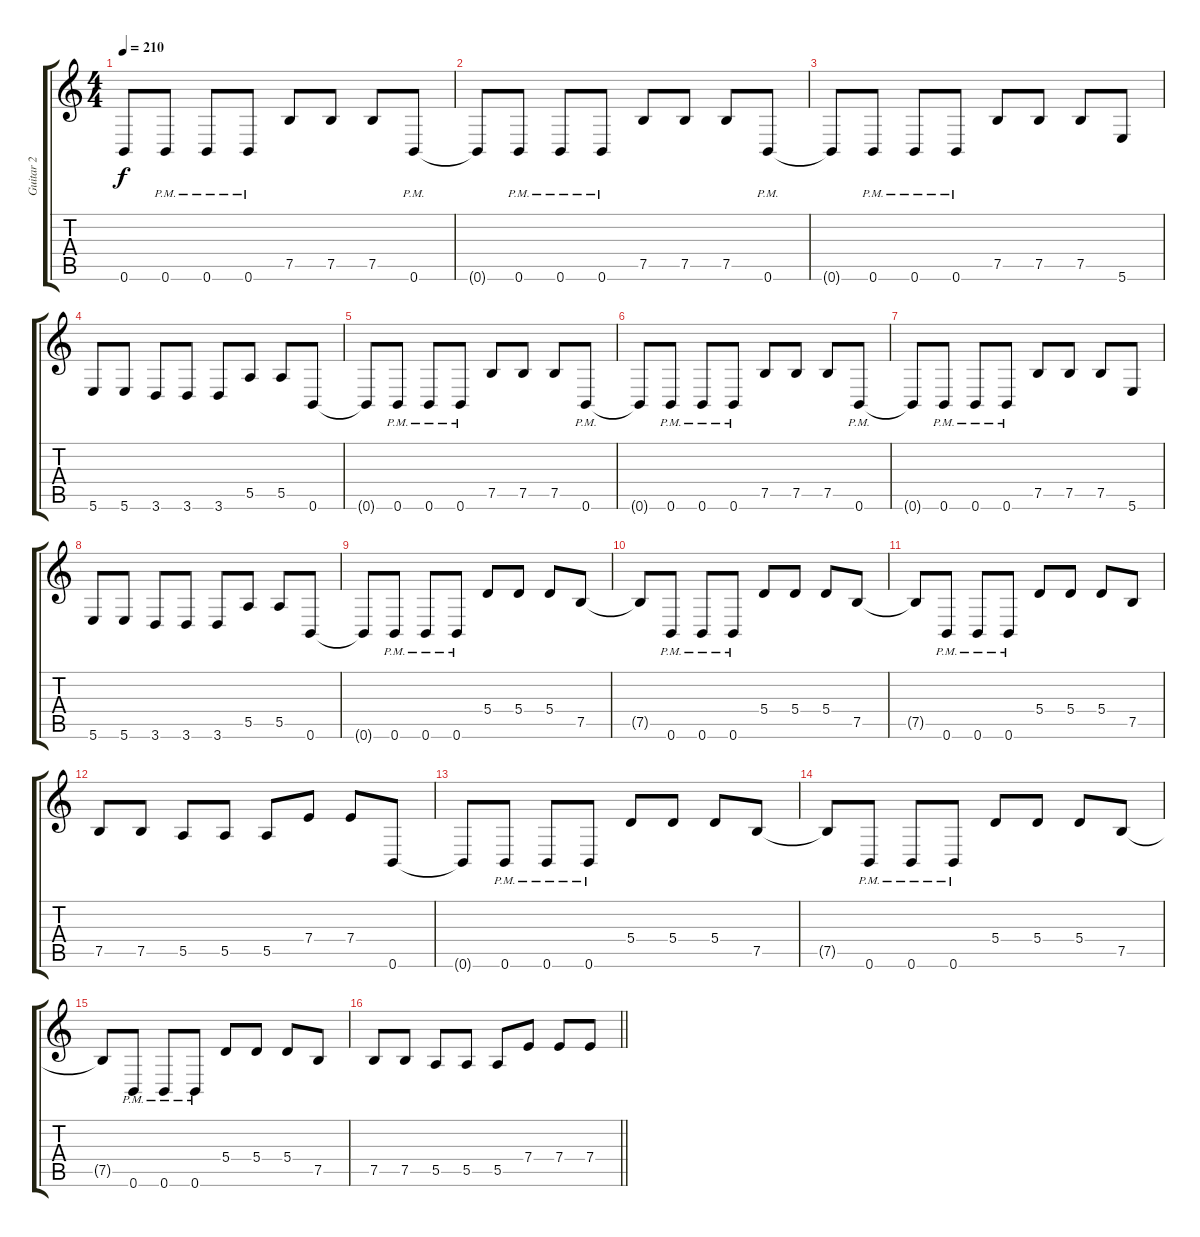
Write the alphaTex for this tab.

\track ("Guitar 2" "Guitar 2") {instrument distortionguitar}
\staff {score tabs}
\tuning (B3 Gb3 D3 A2 E2 B1) {hide}
\ts (4 4)
\tempo 210
\clef g2
\ks c
0.6{t}.8{dy f} 0.6{pm}.8 0.6{pm}.8 0.6{pm}.8 7.5.8 7.5.8 7.5.8 0.6{pm}.8 |
0.6{t}.8 0.6{pm}.8 0.6{pm}.8 0.6{pm}.8 7.5.8 7.5.8 7.5.8 0.6{pm}.8 |
0.6{t}.8 0.6{pm}.8 0.6{pm}.8 0.6{pm}.8 7.5.8 7.5.8 7.5.8 5.6.8 |
5.6.8 5.6.8 3.6.8 3.6.8 3.6.8 5.5.8 5.5.8 0.6.8 |
0.6{t}.8 0.6{pm}.8 0.6{pm}.8 0.6{pm}.8 7.5.8 7.5.8 7.5.8 0.6{pm}.8 |
0.6{t}.8 0.6{pm}.8 0.6{pm}.8 0.6{pm}.8 7.5.8 7.5.8 7.5.8 0.6{pm}.8 |
0.6{t}.8 0.6{pm}.8 0.6{pm}.8 0.6{pm}.8 7.5.8 7.5.8 7.5.8 5.6.8 |
5.6.8 5.6.8 3.6.8 3.6.8 3.6.8 5.5.8 5.5.8 0.6.8 |
0.6{t}.8 0.6{pm}.8 0.6{pm}.8 0.6{pm}.8 5.4.8 5.4.8 5.4.8 7.5.8 |
7.5{t}.8 0.6{pm}.8 0.6{pm}.8 0.6{pm}.8 5.4.8 5.4.8 5.4.8 7.5.8 |
7.5{t}.8 0.6{pm}.8 0.6{pm}.8 0.6{pm}.8 5.4.8 5.4.8 5.4.8 7.5.8 |
7.5.8 7.5.8 5.5.8 5.5.8 5.5.8 7.4.8 7.4.8 0.6.8 |
0.6{t}.8 0.6{pm}.8 0.6{pm}.8 0.6{pm}.8 5.4.8 5.4.8 5.4.8 7.5.8 |
7.5{t}.8 0.6{pm}.8 0.6{pm}.8 0.6{pm}.8 5.4.8 5.4.8 5.4.8 7.5.8 |
7.5{t}.8 0.6{pm}.8 0.6{pm}.8 0.6{pm}.8 5.4.8 5.4.8 5.4.8 7.5.8 |
\barLineRight lightlight
7.5.8 7.5.8 5.5.8 5.5.8 5.5.8 7.4.8 7.4.8 7.4.8
